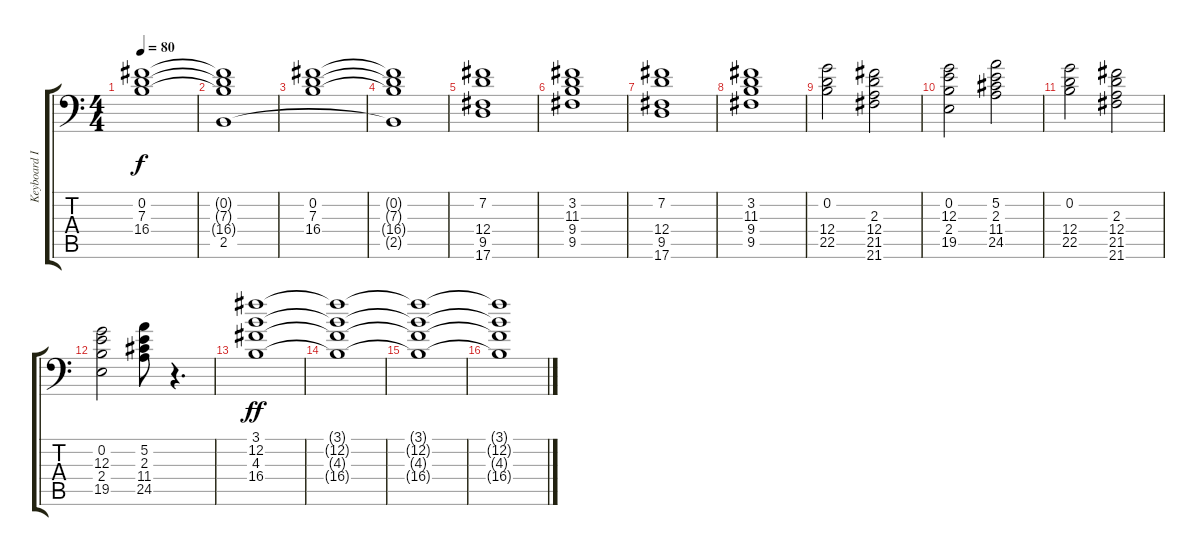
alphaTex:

\track ("Keyboard II (Treble)" "Keyboard I") {instrument synthstrings2}
\staff {score tabs}
\tuning (Eb5 B3 G3 D3 A2 A1) {hide}
\ts (4 4)
\tempo 80
\clef f4
\ks c
(0.2 7.3 16.4).1{dy f} |
(0.2{t} 7.3{t} 16.4{t} 2.5).1 |
(0.2 7.3 16.4).1 |
(0.2{t} 7.3{t} 16.4{t} 2.5{t}).1 |
(7.2 12.4 9.5 17.6).1 |
(3.2 11.3 9.4 9.5).1 |
(7.2 12.4 9.5 17.6).1 |
(3.2 11.3 9.4 9.5).1 |
(0.2 12.4 22.5).2 (2.3 12.4 21.5 21.6).2 |
(0.2 12.3 2.4 19.5).2 (5.2 2.3 11.4 24.5).2 |
(0.2 12.4 22.5).2 (2.3 12.4 21.5 21.6).2 |
(0.2 12.3 2.4 19.5).2 (5.2 2.3 11.4 24.5).8 r.4{d} |
(3.1 12.2 4.3 16.4).1{dy ff} |
(3.1{t} 12.2{t} 4.3{t} 16.4{t}).1 |
(3.1{t} 12.2{t} 4.3{t} 16.4{t}).1 |
(3.1{t} 12.2{t} 4.3{t} 16.4{t}).1
